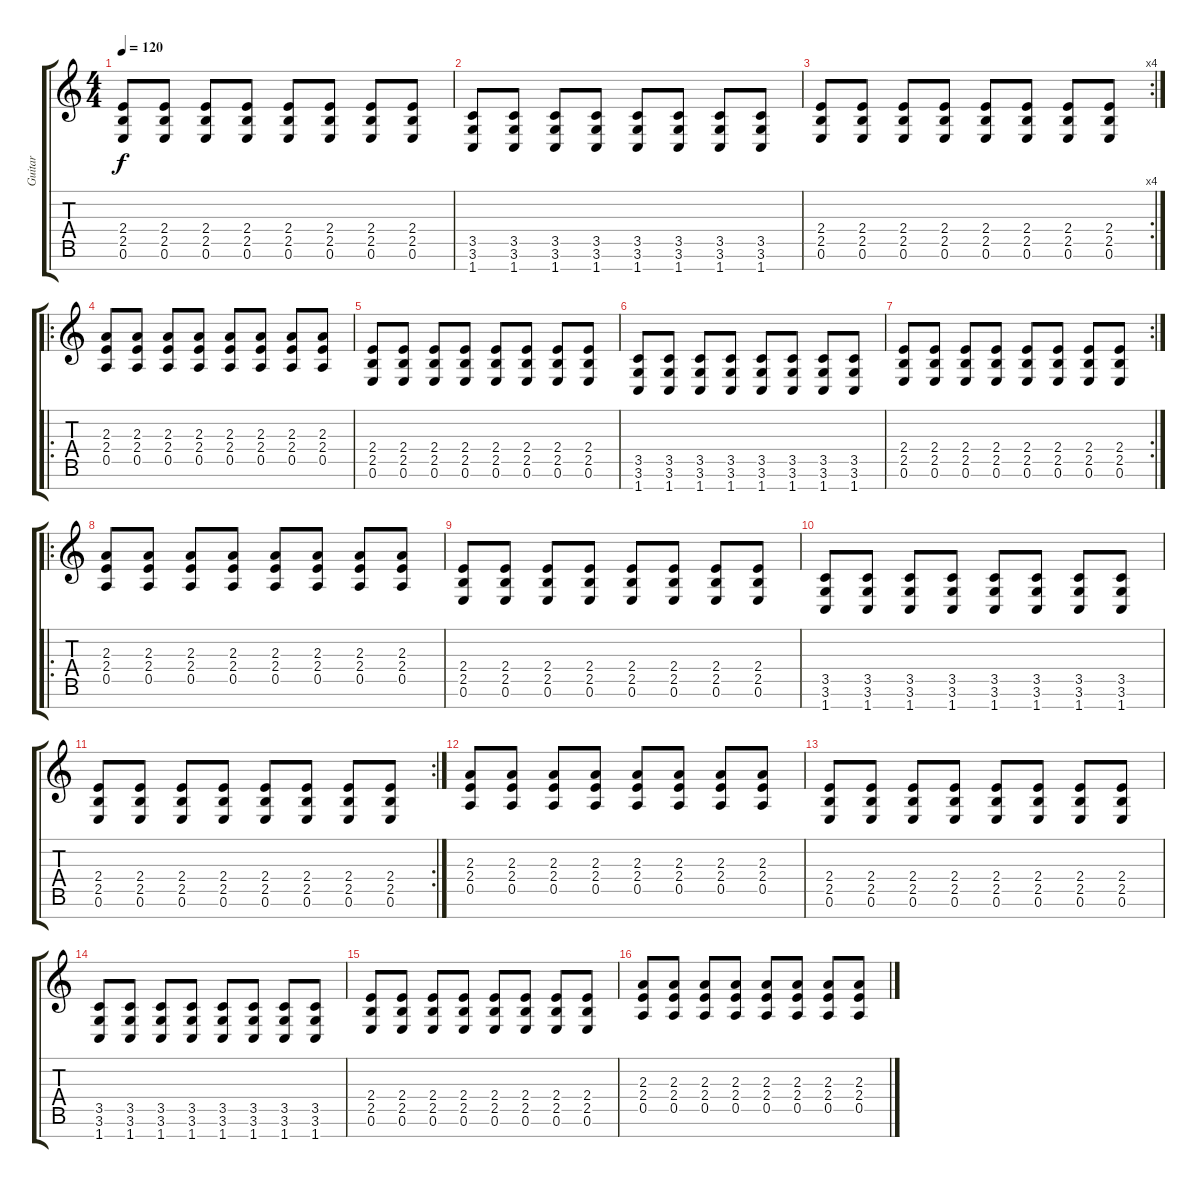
\track ("Guitar" "Guitar") {instrument distortionguitar}
\staff {score tabs}
\tuning (E4 B3 G3 D3 A2 E2 B1) {hide}
\ts (4 4)
\tempo 120
\clef g2
\ks c
(2.4 2.5 0.6).8{dy f} (2.4 2.5 0.6).8 (2.4 2.5 0.6).8 (2.4 2.5 0.6).8 (2.4 2.5 0.6).8 (2.4 2.5 0.6).8 (2.4 2.5 0.6).8 (2.4 2.5 0.6).8 |
(3.5 3.6 1.7).8 (3.5 3.6 1.7).8 (3.5 3.6 1.7).8 (3.5 3.6 1.7).8 (3.5 3.6 1.7).8 (3.5 3.6 1.7).8 (3.5 3.6 1.7).8 (3.5 3.6 1.7).8 |
\rc 4
(2.4 2.5 0.6).8 (2.4 2.5 0.6).8 (2.4 2.5 0.6).8 (2.4 2.5 0.6).8 (2.4 2.5 0.6).8 (2.4 2.5 0.6).8 (2.4 2.5 0.6).8 (2.4 2.5 0.6).8 |
\ro
(2.3 2.4 0.5).8 (2.3 2.4 0.5).8 (2.3 2.4 0.5).8 (2.3 2.4 0.5).8 (2.3 2.4 0.5).8 (2.3 2.4 0.5).8 (2.3 2.4 0.5).8 (2.3 2.4 0.5).8 |
(2.4 2.5 0.6).8 (2.4 2.5 0.6).8 (2.4 2.5 0.6).8 (2.4 2.5 0.6).8 (2.4 2.5 0.6).8 (2.4 2.5 0.6).8 (2.4 2.5 0.6).8 (2.4 2.5 0.6).8 |
(3.5 3.6 1.7).8 (3.5 3.6 1.7).8 (3.5 3.6 1.7).8 (3.5 3.6 1.7).8 (3.5 3.6 1.7).8 (3.5 3.6 1.7).8 (3.5 3.6 1.7).8 (3.5 3.6 1.7).8 |
\rc 2
(2.4 2.5 0.6).8 (2.4 2.5 0.6).8 (2.4 2.5 0.6).8 (2.4 2.5 0.6).8 (2.4 2.5 0.6).8 (2.4 2.5 0.6).8 (2.4 2.5 0.6).8 (2.4 2.5 0.6).8 |
\ro
(2.3 2.4 0.5).8 (2.3 2.4 0.5).8 (2.3 2.4 0.5).8 (2.3 2.4 0.5).8 (2.3 2.4 0.5).8 (2.3 2.4 0.5).8 (2.3 2.4 0.5).8 (2.3 2.4 0.5).8 |
(2.4 2.5 0.6).8 (2.4 2.5 0.6).8 (2.4 2.5 0.6).8 (2.4 2.5 0.6).8 (2.4 2.5 0.6).8 (2.4 2.5 0.6).8 (2.4 2.5 0.6).8 (2.4 2.5 0.6).8 |
(3.5 3.6 1.7).8 (3.5 3.6 1.7).8 (3.5 3.6 1.7).8 (3.5 3.6 1.7).8 (3.5 3.6 1.7).8 (3.5 3.6 1.7).8 (3.5 3.6 1.7).8 (3.5 3.6 1.7).8 |
\rc 2
(2.4 2.5 0.6).8 (2.4 2.5 0.6).8 (2.4 2.5 0.6).8 (2.4 2.5 0.6).8 (2.4 2.5 0.6).8 (2.4 2.5 0.6).8 (2.4 2.5 0.6).8 (2.4 2.5 0.6).8 |
(2.3 2.4 0.5).8 (2.3 2.4 0.5).8 (2.3 2.4 0.5).8 (2.3 2.4 0.5).8 (2.3 2.4 0.5).8 (2.3 2.4 0.5).8 (2.3 2.4 0.5).8 (2.3 2.4 0.5).8 |
(2.4 2.5 0.6).8 (2.4 2.5 0.6).8 (2.4 2.5 0.6).8 (2.4 2.5 0.6).8 (2.4 2.5 0.6).8 (2.4 2.5 0.6).8 (2.4 2.5 0.6).8 (2.4 2.5 0.6).8 |
(3.5 3.6 1.7).8 (3.5 3.6 1.7).8 (3.5 3.6 1.7).8 (3.5 3.6 1.7).8 (3.5 3.6 1.7).8 (3.5 3.6 1.7).8 (3.5 3.6 1.7).8 (3.5 3.6 1.7).8 |
(2.4 2.5 0.6).8 (2.4 2.5 0.6).8 (2.4 2.5 0.6).8 (2.4 2.5 0.6).8 (2.4 2.5 0.6).8 (2.4 2.5 0.6).8 (2.4 2.5 0.6).8 (2.4 2.5 0.6).8 |
(2.3 2.4 0.5).8 (2.3 2.4 0.5).8 (2.3 2.4 0.5).8 (2.3 2.4 0.5).8 (2.3 2.4 0.5).8 (2.3 2.4 0.5).8 (2.3 2.4 0.5).8 (2.3 2.4 0.5).8
